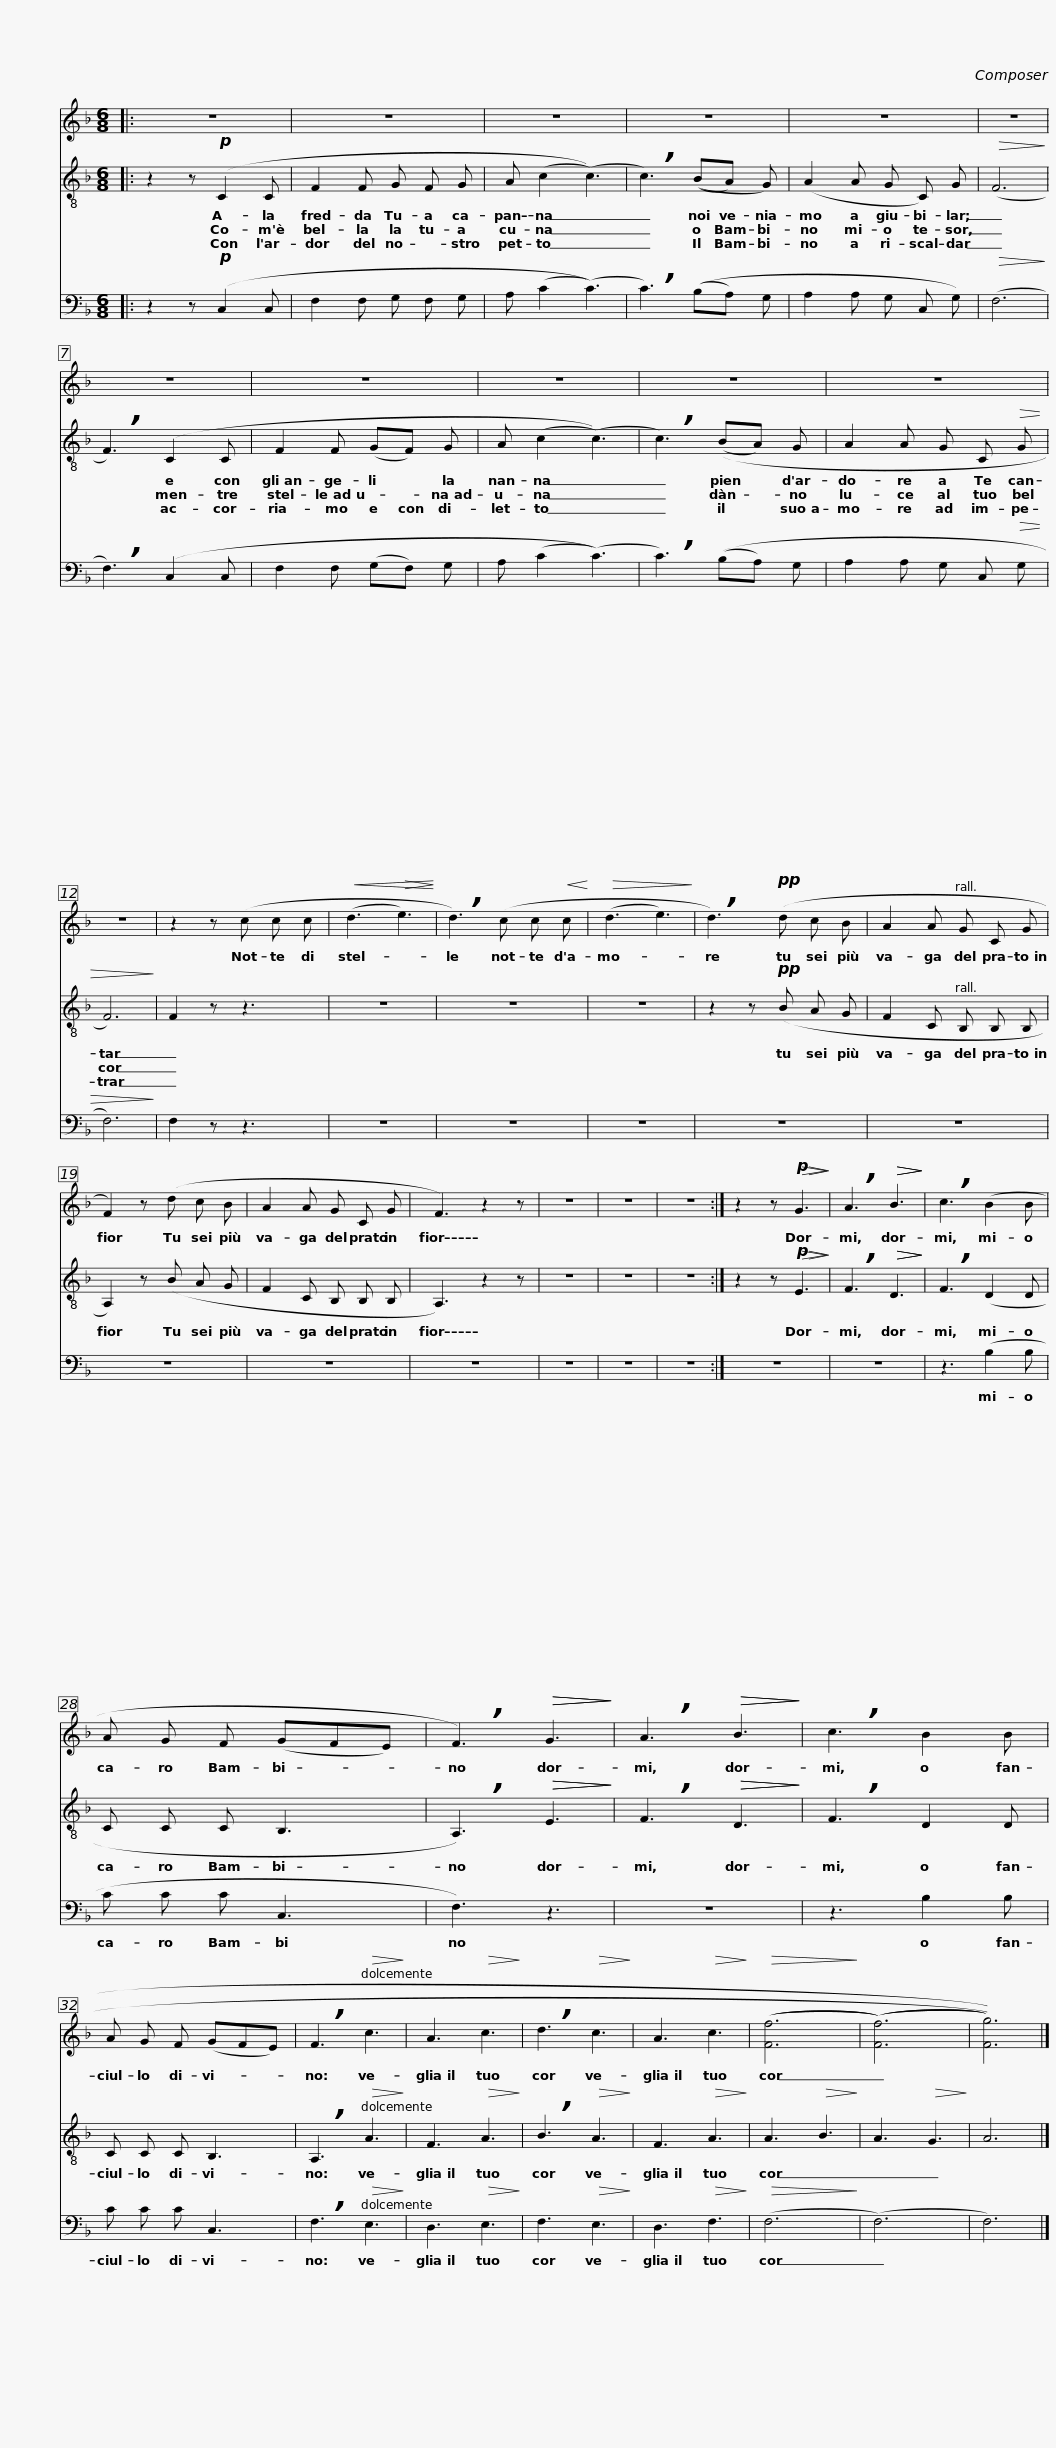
X:1
%%score 1 2 3
L:1/8
M:6/8
I:linebreak $
K:F
V:1 treble
V:2 treble-8
V:3 bass
V:1
|: z6 | z6 | z6 | z6 | z6 |$ %5
 z6 | z6 | z6 | z6 | z6 |$ %10
 z6 | z6 | z2 z (c c c |!<(! (d3!>(! e3)!<)!!>)! | !breath!d3) (c c!<(! c!<)! | %15
!>(! (d3 e3)!>)! | !breath!d3)!pp! (d c B |$ A2 A G C G | F2) z (d c B | A2 A G C G | %20
 F3) z2 z | z6 | z6 | z6 :| z2 z!p!!>(!!>(! G3!>)!!>)! |$ %25
 !breath!A3!>(!!>(! B3!>)!!>)! | !breath!c3 (B2 B | A G F (GFE) | !breath!F3)!>(!!>(! G3!>)!!>)! | !breath!A3!>(!!>(! B3!>)!!>)! | %30
 !breath!c3 B2 B | A G F (GFE) |$ !breath!F3!>(! c3!>)! | A3!>(! c3!>)! | !breath!d3!>(! c3!>)! | %35
 A3!>(! c3!>)! |!>(! (([Ff]6!>)! | (((([Ff]6)) | [Fg]6)))) |] %39
V:2
|: z2 z!p! (C2 C | F2 F G F G | A (c2 (c3)) | !breath!c3) ((BA) G) | (A2 A G C) G |$ %5
!>(! (F6!>)! | !breath!F3) (C2 C | F2 F (GF) G | A (c2 (c3)) | !breath!c3) ((BA) G |$ %10
 A2 A G C!>(! G | F6)!>)! | F2 z z3 | z6 | z6 | %15
 z6 | z2 z!pp! (B A G |$ F2 C B, B, B, | A,2) z (B A G | F2 C B, B, B, | %20
 A,3) z2 z | z6 | z6 | z6 :| z2 z!p!!>(!!>(! E3!>)!!>)! |$ %25
 !breath!F3!>(!!>(! D3!>)!!>)! | !breath!F3 (D2 D | C C C B,3 | !breath!A,3)!>(!!>(! E3!>)!!>)! | !breath!F3!>(!!>(! D3!>)!!>)! | %30
 !breath!F3 D2 D | C C C B,3 |$ !breath!A,3!>(! A3!>)! | F3!>(! A3!>)! | !breath!B3!>(! A3!>)! | %35
 F3!>(! A3!>)! | A3!>(! B3!>)! | A3!>(! G3!>)! | A6 |] %39
V:3
|: z2 z!p! (C,2 C, | F,2 F, G, F, G, | A, (C2 (C3)) | !breath!C3) ((B,A,) G, | A,2 A, G, C, G,) |$ %5
!>(! (F,6!>)! | !breath!F,3) (C,2 C, | F,2 F, (G,F,) G, | A, (C2 (C3)) | !breath!C3) ((B,A,) G, |$ %10
 A,2 A, G, C,!>(! G, | F,6)!>)! | F,2 z z3 | z6 | z6 | %15
 z6 | z6 |$ z6 | z6 | z6 | %20
 z6 | z6 | z6 | z6 :| z6 |$ %25
 z6 | z3 (B,2 B, | C C C C,3 | F,3) z3 | z6 | %30
 z3 B,2 B, | C C C C,3 |$ !breath!F,3!>(! E,3!>)! | D,3!>(! E,3!>)! | F,3!>(! E,3!>)! | %35
 D,3!>(! F,3!>)! |!>(! (F,6!>)! | (F,6) | F,6) |] %39
